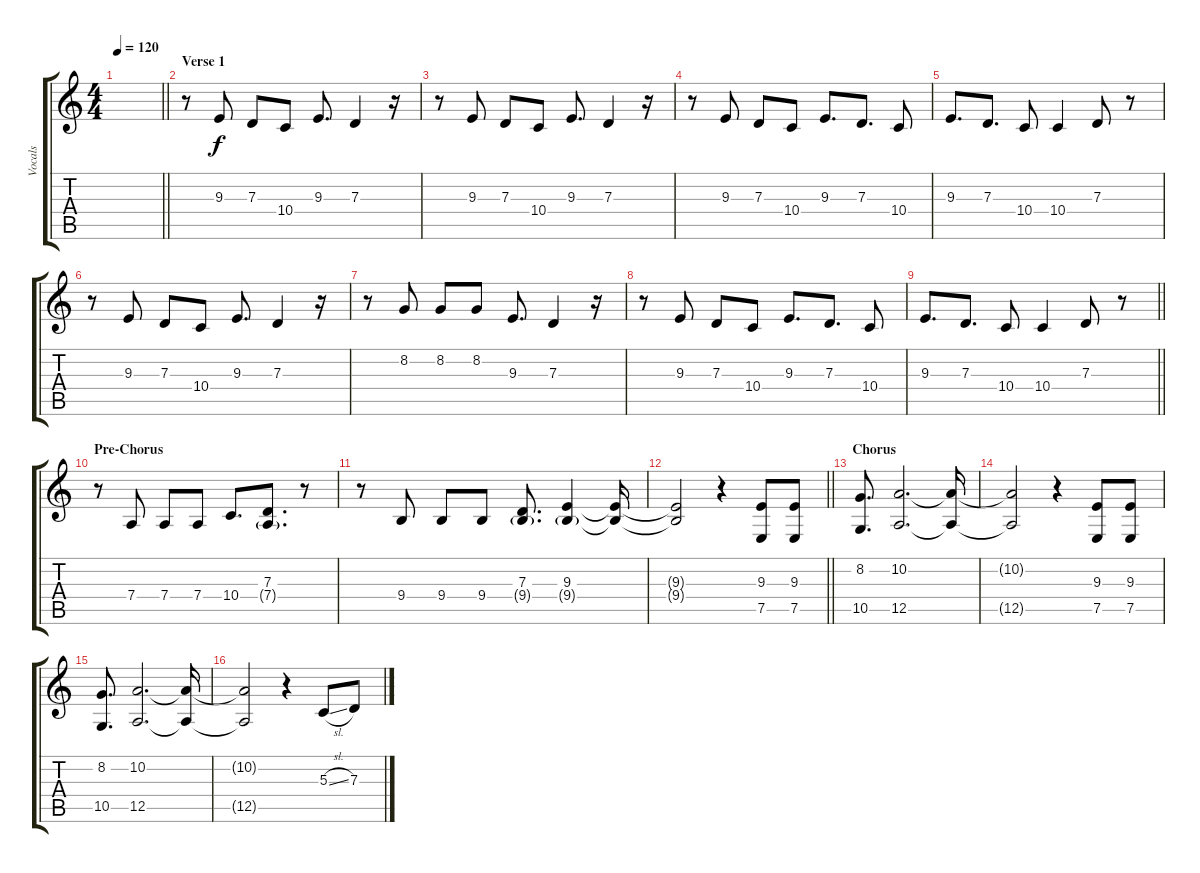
\track ("Vocals" "Vocals") {instrument synthvoice}
\staff {score tabs}
\tuning (E4 B3 G3 D3 A2 E2) {hide}
\ts (4 4)
\tempo 120
\clef g2
\barLineRight lightlight
\ks c
|
\section ("" "Verse 1")
r.8 9.3.8 7.3.8 10.4.8 9.3.8{d} 7.3.4 r.16 |
r.8 9.3.8 7.3.8 10.4.8 9.3.8{d} 7.3.4 r.16 |
r.8 9.3.8 7.3.8 10.4.8 9.3.8{d} 7.3.8{d} 10.4.8 |
9.3.8{d} 7.3.8{d} 10.4.8 10.4.4 7.3.8 r.8 |
r.8 9.3.8 7.3.8 10.4.8 9.3.8{d} 7.3.4 r.16 |
r.8 8.2.8 8.2.8 8.2.8 9.3.8{d} 7.3.4 r.16 |
r.8 9.3.8 7.3.8 10.4.8 9.3.8{d} 7.3.8{d} 10.4.8 |
\barLineRight lightlight
9.3.8{d} 7.3.8{d} 10.4.8 10.4.4 7.3.8 r.8 |
\section ("" "Pre-Chorus")
r.8 7.4.8 7.4.8 7.4.8 10.4.8{d} (7.3 7.4{g}).8{d} r.8 |
r.8 9.4.8 9.4.8 9.4.8 (7.3 9.4{g}).8{d} (9.3 9.4{g}).4 (9.3{t} 9.4{t}).16 |
\barLineRight lightlight
(9.3{t} 9.4{t}).2 r.4 (9.3 7.5).8 (9.3 7.5).8 |
\section ("" "Chorus")
(8.2 10.5).8{d} (10.2 12.5).2{d} (10.2{t} 12.5{t}).16 |
(10.2{t} 12.5{t}).2 r.4 (9.3 7.5).8 (9.3 7.5).8 |
(8.2 10.5).8{d} (10.2 12.5).2{d} (10.2{t} 12.5{t}).16 |
(10.2{t} 12.5{t}).2 r.4 5.3{sl}.8 7.3.8
